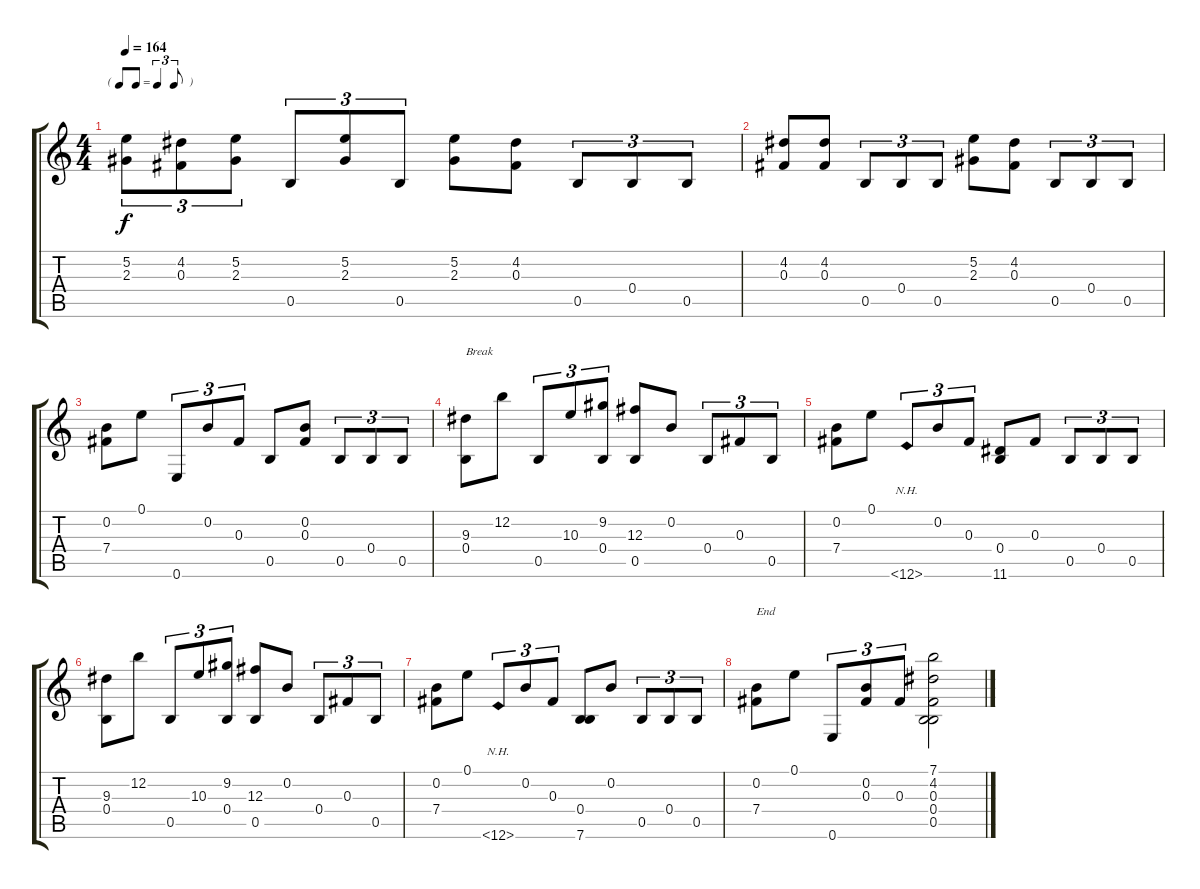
\track "" {instrument acousticguitarnylon}
\staff {score tabs}
\tuning (E4 B3 Gb3 B2 B2 E2) {hide}
\ts (4 4)
\tf triplet8th
\tempo 164
\clef g2
\ks c
(5.2 2.3).8{tu (3 2) dy f} (4.2 0.3).8{tu (3 2)} (5.2 2.3).8{tu (3 2)} 0.5.8{tu (3 2)} (5.2 2.3).8{tu (3 2)} 0.5.8{tu (3 2)} (5.2 2.3).8 (4.2 0.3).8 0.5.8{tu (3 2)} 0.4.8{tu (3 2)} 0.5.8{tu (3 2)} |
(4.2 0.3).8 (4.2 0.3).8 0.5.8{tu (3 2)} 0.4.8{tu (3 2)} 0.5.8{tu (3 2)} (5.2 2.3).8 (4.2 0.3).8 0.5.8{tu (3 2)} 0.4.8{tu (3 2)} 0.5.8{tu (3 2)} |
(0.2 7.4).8 0.1.8 0.6.8{tu (3 2)} 0.2.8{tu (3 2)} 0.3.8{tu (3 2)} 0.5.8 (0.2 0.3).8 0.5.8{tu (3 2)} 0.4.8{tu (3 2)} 0.5.8{tu (3 2)} |
(9.3 0.4).8{txt "Break"} 12.2.8 0.5.8{tu (3 2)} 10.3.8{tu (3 2)} (9.2 0.4).8{tu (3 2)} (12.3 0.5).8 0.2.8 0.4.8{tu (3 2)} 0.3.8{tu (3 2)} 0.5.8{tu (3 2)} |
(0.2 7.4).8 0.1.8 12.6{nh}.8{tu (3 2)} 0.2.8{tu (3 2)} 0.3.8{tu (3 2)} (0.4 11.6).8 0.3.8 0.5.8{tu (3 2)} 0.4.8{tu (3 2)} 0.5.8{tu (3 2)} |
(9.3 0.4).8 12.2.8 0.5.8{tu (3 2)} 10.3.8{tu (3 2)} (9.2 0.4).8{tu (3 2)} (12.3 0.5).8 0.2.8 0.4.8{tu (3 2)} 0.3.8{tu (3 2)} 0.5.8{tu (3 2)} |
(0.2 7.4).8 0.1.8 0.6{nh}.8{tu (3 2)} 0.2.8{tu (3 2)} 0.3.8{tu (3 2)} (0.4 7.6).8 0.2.8 0.5.8{tu (3 2)} 0.4.8{tu (3 2)} 0.5.8{tu (3 2)} |
(0.2 7.4).8{txt "End"} 0.1.8 0.6.8{tu (3 2)} (0.2 0.3).8{tu (3 2)} 0.3.8{tu (3 2)} (7.1 4.2 0.3 0.4 0.5).2
